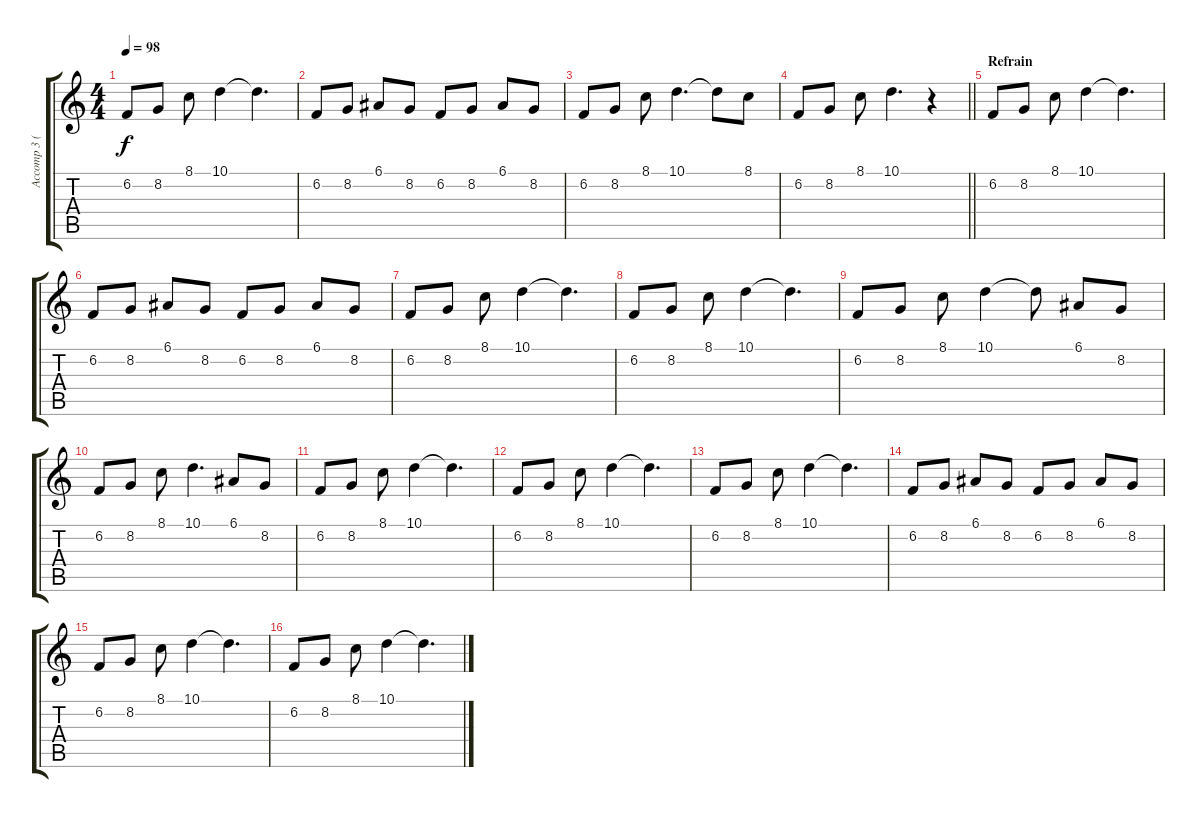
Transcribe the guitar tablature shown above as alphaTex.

\track ("Accomp 3 (Whistle)" "Accomp 3 (") {instrument whistle}
\staff {score tabs}
\tuning (E4 B3 G3 D3 A2 E2) {hide}
\ts (4 4)
\tempo 98
\clef g2
\ks c
6.2.8{dy f} 8.2.8 8.1.8 10.1.4 10.1{t}.4{d} |
6.2.8 8.2.8 6.1.8 8.2.8 6.2.8 8.2.8 6.1.8 8.2.8 |
6.2.8 8.2.8 8.1.8 10.1.4{d} 10.1{t}.8 8.1.8 |
\barLineRight lightlight
6.2.8 8.2.8 8.1.8 10.1.4{d} r.4 |
\section ("" "Refrain")
6.2.8 8.2.8 8.1.8 10.1.4 10.1{t}.4{d} |
6.2.8 8.2.8 6.1.8 8.2.8 6.2.8 8.2.8 6.1.8 8.2.8 |
6.2.8 8.2.8 8.1.8 10.1.4 10.1{t}.4{d} |
6.2.8 8.2.8 8.1.8 10.1.4 10.1{t}.4{d} |
6.2.8 8.2.8 8.1.8 10.1.4 10.1{t}.8 6.1.8 8.2.8 |
6.2.8 8.2.8 8.1.8 10.1.4{d} 6.1.8 8.2.8 |
6.2.8 8.2.8 8.1.8 10.1.4 10.1{t}.4{d} |
6.2.8 8.2.8 8.1.8 10.1.4 10.1{t}.4{d} |
6.2.8 8.2.8 8.1.8 10.1.4 10.1{t}.4{d} |
6.2.8 8.2.8 6.1.8 8.2.8 6.2.8 8.2.8 6.1.8 8.2.8 |
6.2.8 8.2.8 8.1.8 10.1.4 10.1{t}.4{d} |
6.2.8 8.2.8 8.1.8 10.1.4 10.1{t}.4{d}
